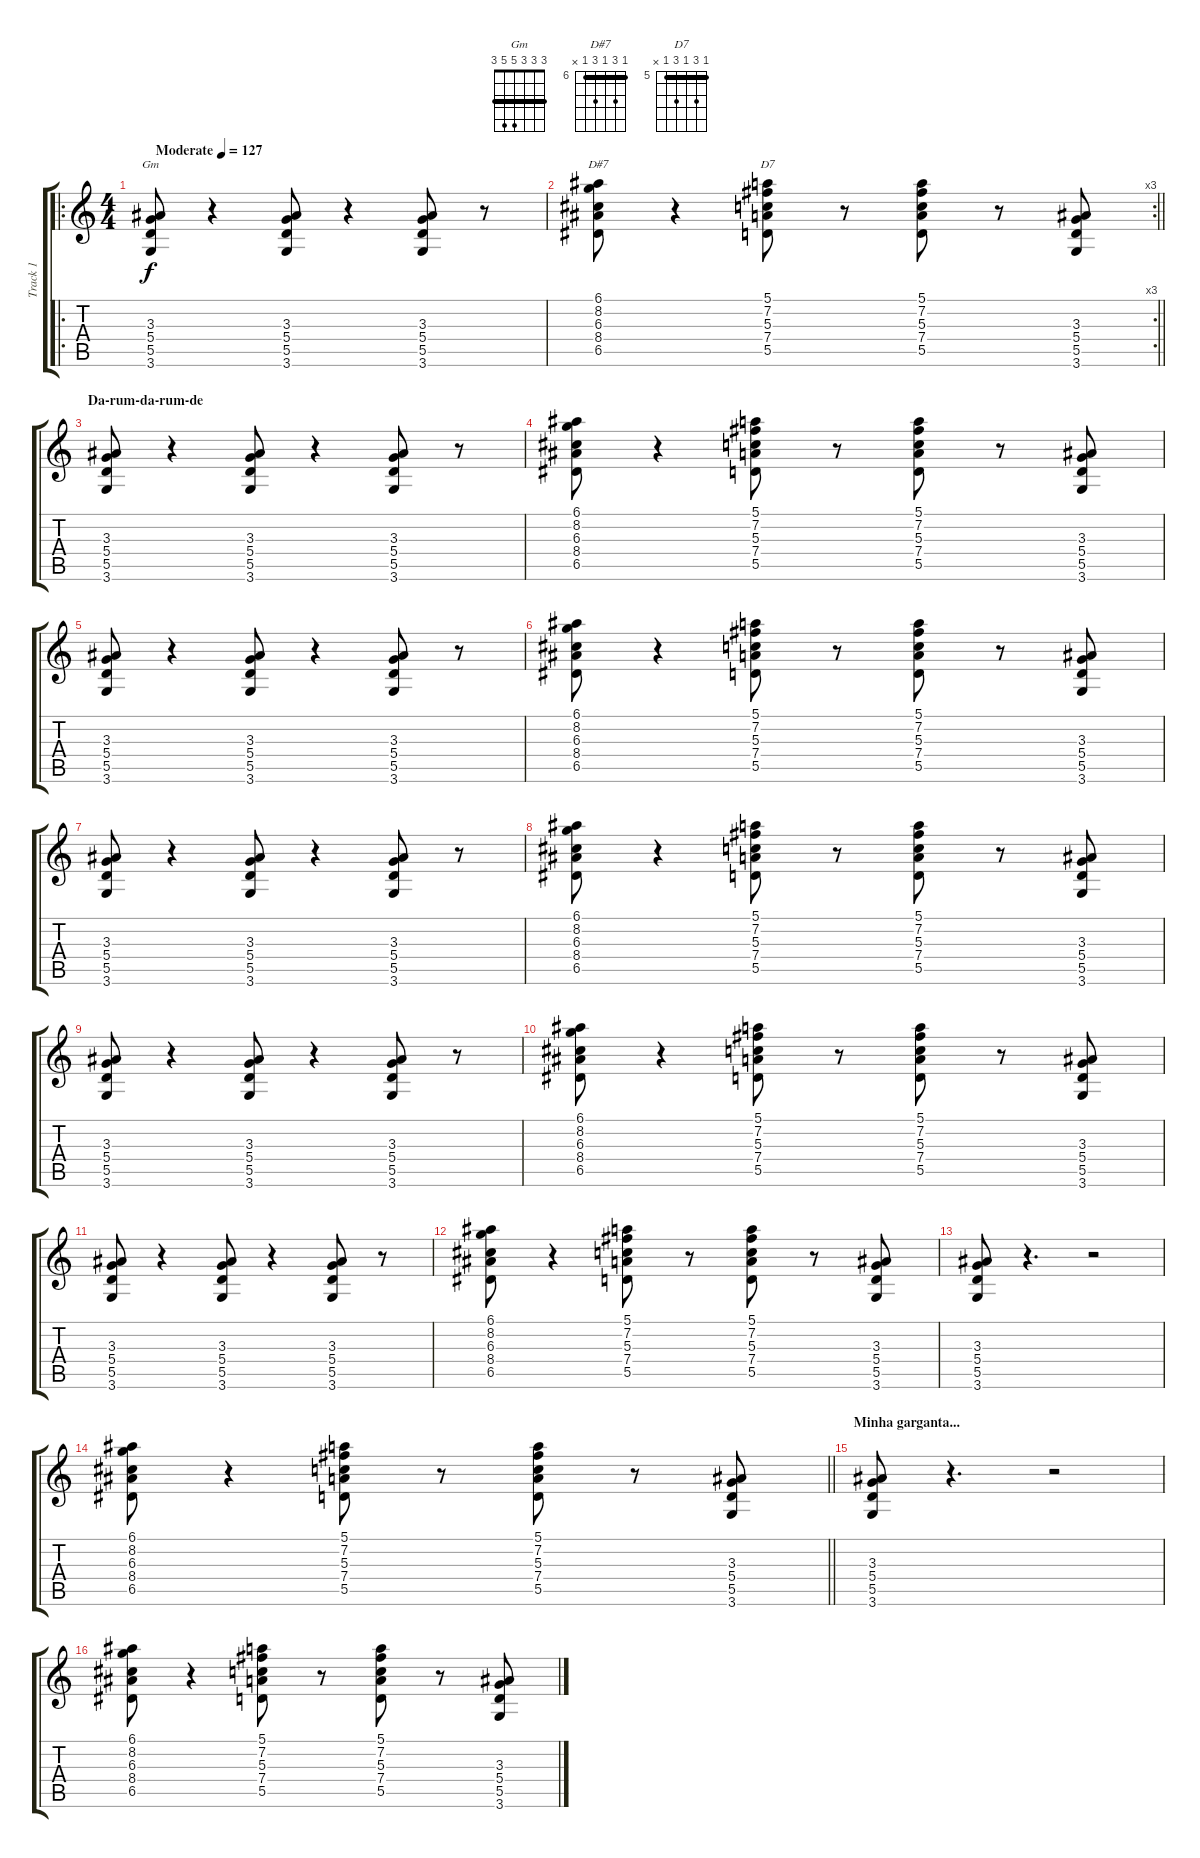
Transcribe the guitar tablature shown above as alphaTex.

\track ("Track 1" "Track 1") {instrument acousticguitarsteel}
\staff {score tabs}
\tuning (E4 B3 G3 D3 A2 E2) {hide}
\chord ("Gm" 3 3 3 5 5 3) {barre 3}
\chord ("D#7" 6 8 6 8 6 x) {firstfret 6 barre 6}
\chord ("D7" 5 7 5 7 5 x) {firstfret 5 barre 5}
\ro
\ts (4 4)
\tempo (127 "Moderate")
\clef g2
\ks c
(3.3 5.4 5.5 3.6).8{ch "Gm" dy f instrument acousticguitarsteel} r.4 (3.3 5.4 5.5 3.6).8 r.4 (3.3 5.4 5.5 3.6).8 r.8 |
\rc 3
\barLineRight lightlight
(6.1 8.2 6.3 8.4 6.5).8{ch "D#7"} r.4 (5.1 7.2 5.3 7.4 5.5).8{ch "D7"} r.8 (5.1 7.2 5.3 7.4 5.5).8 r.8 (3.3 5.4 5.5 3.6).8 |
\section ("" "Da-rum-da-rum-de")
(3.3 5.4 5.5 3.6).8 r.4 (3.3 5.4 5.5 3.6).8 r.4 (3.3 5.4 5.5 3.6).8 r.8 |
(6.1 8.2 6.3 8.4 6.5).8 r.4 (5.1 7.2 5.3 7.4 5.5).8 r.8 (5.1 7.2 5.3 7.4 5.5).8 r.8 (3.3 5.4 5.5 3.6).8 |
(3.3 5.4 5.5 3.6).8 r.4 (3.3 5.4 5.5 3.6).8 r.4 (3.3 5.4 5.5 3.6).8 r.8 |
(6.1 8.2 6.3 8.4 6.5).8 r.4 (5.1 7.2 5.3 7.4 5.5).8 r.8 (5.1 7.2 5.3 7.4 5.5).8 r.8 (3.3 5.4 5.5 3.6).8 |
(3.3 5.4 5.5 3.6).8 r.4 (3.3 5.4 5.5 3.6).8 r.4 (3.3 5.4 5.5 3.6).8 r.8 |
(6.1 8.2 6.3 8.4 6.5).8 r.4 (5.1 7.2 5.3 7.4 5.5).8 r.8 (5.1 7.2 5.3 7.4 5.5).8 r.8 (3.3 5.4 5.5 3.6).8 |
(3.3 5.4 5.5 3.6).8 r.4 (3.3 5.4 5.5 3.6).8 r.4 (3.3 5.4 5.5 3.6).8 r.8 |
(6.1 8.2 6.3 8.4 6.5).8 r.4 (5.1 7.2 5.3 7.4 5.5).8 r.8 (5.1 7.2 5.3 7.4 5.5).8 r.8 (3.3 5.4 5.5 3.6).8 |
(3.3 5.4 5.5 3.6).8 r.4 (3.3 5.4 5.5 3.6).8 r.4 (3.3 5.4 5.5 3.6).8 r.8 |
(6.1 8.2 6.3 8.4 6.5).8 r.4 (5.1 7.2 5.3 7.4 5.5).8 r.8 (5.1 7.2 5.3 7.4 5.5).8 r.8 (3.3 5.4 5.5 3.6).8 |
(3.3 5.4 5.5 3.6).8 r.4{d} r.2 |
\barLineRight lightlight
(6.1 8.2 6.3 8.4 6.5).8 r.4 (5.1 7.2 5.3 7.4 5.5).8 r.8 (5.1 7.2 5.3 7.4 5.5).8 r.8 (3.3 5.4 5.5 3.6).8 |
\section ("" "Minha garganta...")
(3.3 5.4 5.5 3.6).8 r.4{d} r.2 |
(6.1 8.2 6.3 8.4 6.5).8 r.4 (5.1 7.2 5.3 7.4 5.5).8 r.8 (5.1 7.2 5.3 7.4 5.5).8 r.8 (3.3 5.4 5.5 3.6).8
